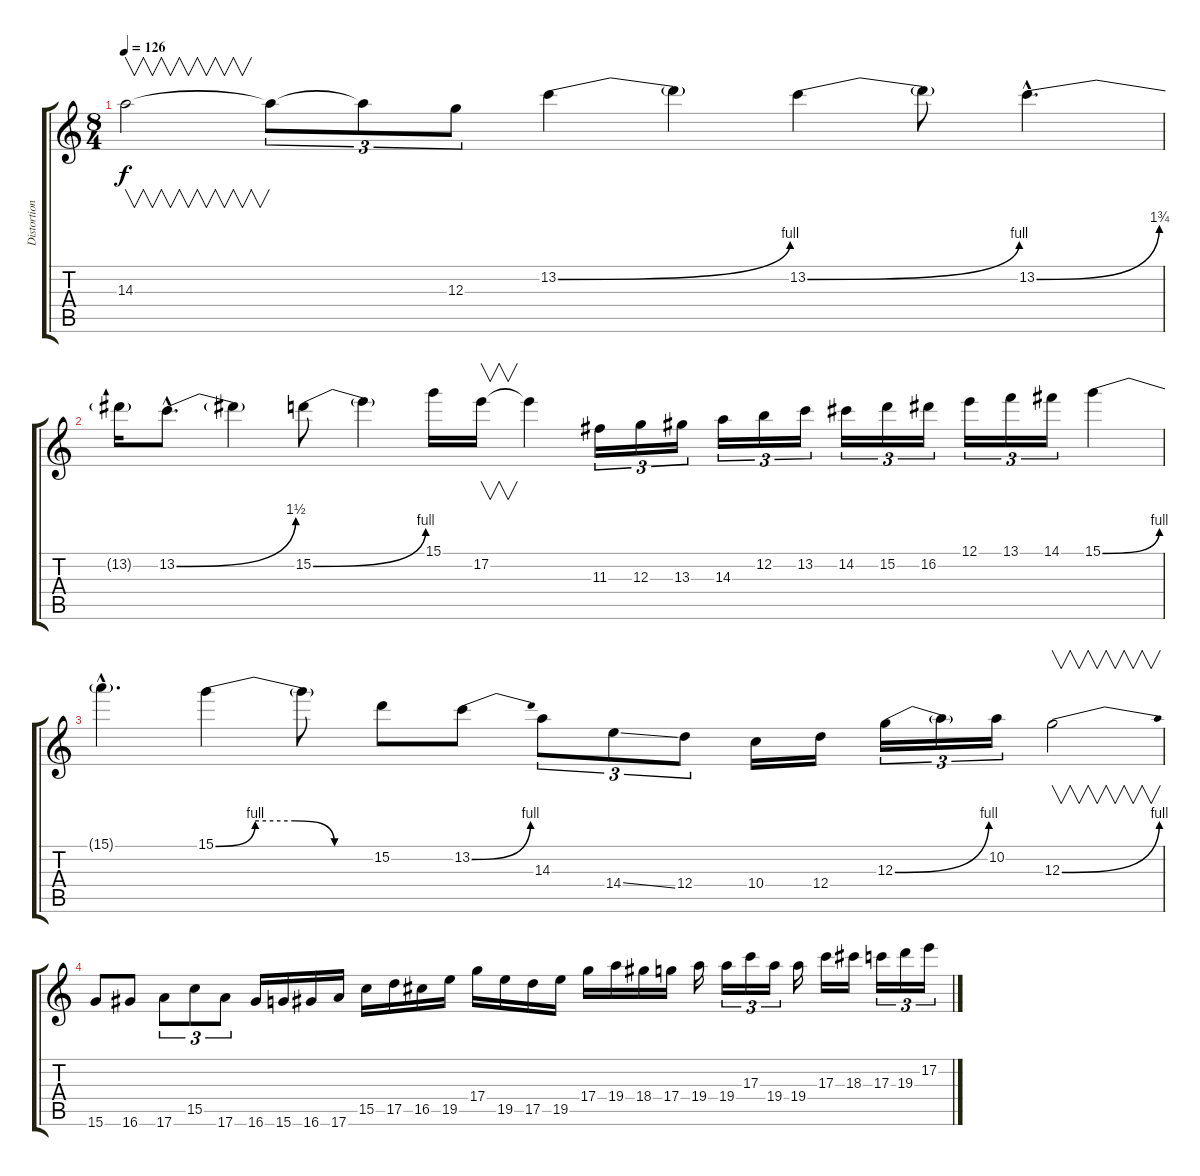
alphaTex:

\track ("Distortion guitar" "Distortion") {instrument distortionguitar}
\staff {score tabs}
\tuning (E4 B3 G3 D3 A2 E2) {hide}
\ts (8 4)
\tempo 126
\clef g2
\ks c
14.3.2{v dy f} 14.3{t}.8{tu (3 2)} 14.3{t}.8{tu (3 2)} 12.3.8{tu (3 2)} 13.2{be (bend 0 0 60 4)}.4 13.2{t}.4 13.2{be (bend 0 0 60 4)}.4 13.2{t}.8 13.2{be (bend 0 0 60 7) hac}.4{d} |
13.2{t}.16 13.2{be (bend 0 0 60 6) hac}.8{d} 13.2{t}.4 15.2{be (bend 0 0 60 4)}.8 15.2{t}.4 15.1.16 17.2.16{v} 17.2{t}.4 11.3.16{tu (3 2)} 12.3.16{tu (3 2)} 13.3.16{tu (3 2)} 14.3.16{tu (3 2)} 12.2.16{tu (3 2)} 13.2.16{tu (3 2)} 14.2.16{tu (3 2)} 15.2.16{tu (3 2)} 16.2.16{tu (3 2)} 12.1.16{tu (3 2)} 13.1.16{tu (3 2)} 14.1.16{tu (3 2)} 15.1{be (bend 0 0 60 4)}.4 |
15.1{hac t}.4{d} 15.1{be (custom 0 0 15 4 30 4 45 0 60 0)}.4 15.1{t}.8 15.2.8 13.2{be (bend 0 0 60 4)}.8 14.3.8{tu (3 2)} 14.4{ss}.8{tu (3 2)} 12.4.8{tu (3 2)} 10.4.16 12.4.16 12.3{be (bend 0 0 60 4)}.16{tu (3 2)} 12.3{t}.16{tu (3 2)} 10.2.16{tu (3 2)} 12.3{be (bend 0 0 60 4)}.2{v} |
15.6.8 16.6.8 17.6.8{tu (3 2)} 15.5.8{tu (3 2)} 17.6.8{tu (3 2)} 16.6.16 15.6.16 16.6.16 17.6.16 15.5.16 17.5.16 16.5.16 19.5.16 17.4.16 19.5.16 17.5.16 19.5.16 17.4.16 19.4.16 18.4.16 17.4.16 19.4.16 19.4.16{tu (3 2)} 17.3.16{tu (3 2)} 19.4.16{tu (3 2)} 19.4.16 17.3.16 18.3.16 17.3.16{tu (3 2)} 19.3.16{tu (3 2)} 17.2.16{tu (3 2)}
